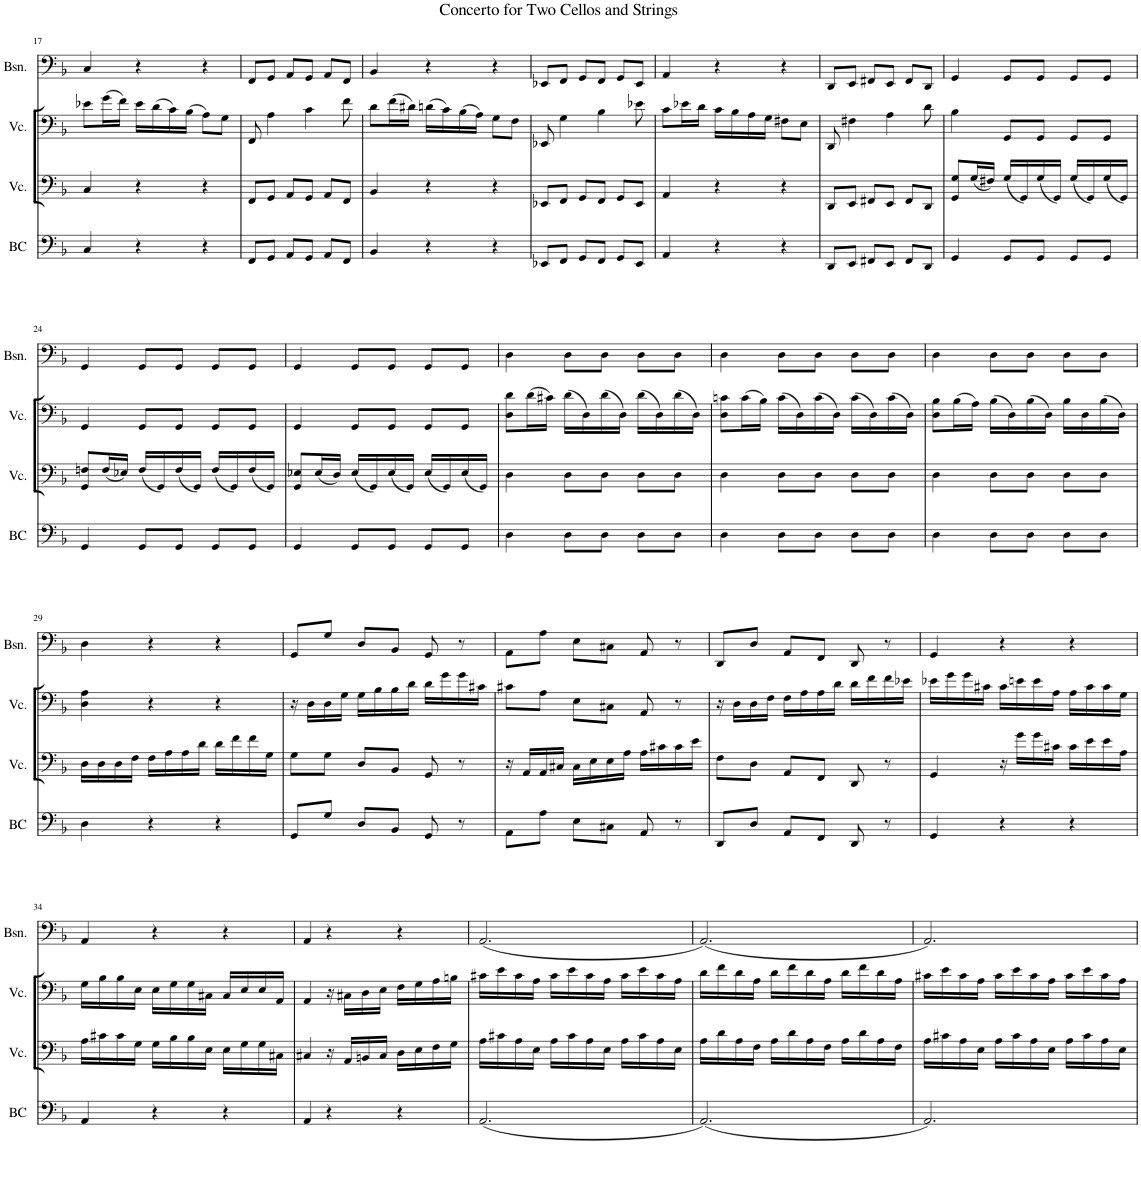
**kern	**kern	**kern	**kern	**kern	**kern	**kern
*part7	*part6	*part5	*part4	*part3	*part2	*part1
*staff7	*staff6	*staff5	*staff4	*staff3	*staff2	*staff1
*I"Basso Continuo	*I"Violoncello	*I"Violoncello	*I"Bassoon	*I"Clarinet in Bb	*I"Oboe	*I"Flute
*I'BC	*I'Vc.	*I'Vc.	*I'Bsn.	*I'Cl. in Bb	*I'Ob.	*I'Fl.
!!LO:PB:g=z
*clefF4	*clefF4	*clefF4	*clefF4	*clefG2	*clefG2	*clefG2
*	*	*	*	*Trd1c2	*	*
*k[b-]	*k[b-]	*k[b-]	*k[b-]	*k[f#]	*k[b-]	*k[b-]
*M3/4	*M3/4	*M3/4	*M3/4	*M3/4	*M3/4	*M3/4
=17	=17	=17	=17	=17	=17	=17
4C/	4C/	8e-X\L	4C/	2.r	2.r	2.r
.	.	(16g\L	.	.	.	.
.	.	16f\JJ)	.	.	.	.
4r	4r	16e-\LL	4r	.	.	.
.	.	(16d\	.	.	.	.
.	.	16c\)	.	.	.	.
.	.	(16B-\JJ	.	.	.	.
4r	4r	8A\L)	4r	.	.	.
.	.	8G\J	.	.	.	.
=18	=18	=18	=18	=18	=18	=18
8FF/L	8FF/L	8FF/	8FF/L	2.r	2.r	2.r
8GG/J	8GG/J	4A\	8GG/J	.	.	.
8AA/L	8AA/L	.	8AA/L	.	.	.
8GG/J	8GG/J	4c\	8GG/J	.	.	.
8AA/L	8AA/L	.	8AA/L	.	.	.
8FF/J	8FF/J	8f\	8FF/J	.	.	.
=19	=19	=19	=19	=19	=19	=19
4BB-/	4BB-/	8d\L	4BB-/	2.r	2.r	2.r
.	.	(16f\L	.	.	.	.
.	.	16d#X\JJ)	.	.	.	.
4r	4r	(16dn\LL	4r	.	.	.
.	.	16c\)	.	.	.	.
.	.	(16B-\	.	.	.	.
.	.	16A\JJ)	.	.	.	.
4r	4r	8G\L	4r	.	.	.
.	.	8F\J	.	.	.	.
=20	=20	=20	=20	=20	=20	=20
8EE-X/L	8EE-X/L	8EE-X/	8EE-X/L	2.r	2.r	2.r
8FF/J	8FF/J	4G\	8FF/J	.	.	.
8GG/L	8GG/L	.	8GG/L	.	.	.
8FF/J	8FF/J	4B-\	8FF/J	.	.	.
8GG/L	8GG/L	.	8GG/L	.	.	.
8EE-/J	8EE-/J	8e-X\	8EE-/J	.	.	.
=21	=21	=21	=21	=21	=21	=21
4AA/	4AA/	8c\L	4AA/	2.r	2.r	2.r
.	.	16e-X\L	.	.	.	.
.	.	16d\JJ	.	.	.	.
4r	4r	16c\LL	4r	.	.	.
.	.	16B-\	.	.	.	.
.	.	16A\	.	.	.	.
.	.	16G\JJ	.	.	.	.
4r	4r	8F#X\L	4r	.	.	.
.	.	8E\J	.	.	.	.
=22	=22	=22	=22	=22	=22	=22
8DD/L	8DD/L	8DD/	8DD/L	2.r	2.r	2.r
8EE/J	8EE/J	4F#X\	8EE/J	.	.	.
8FF#X/L	8FF#X/L	.	8FF#X/L	.	.	.
8EE/J	8EE/J	4A\	8EE/J	.	.	.
8FF#/L	8FF#/L	.	8FF#/L	.	.	.
8DD/J	8DD/J	8d\	8DD/J	.	.	.
=23	=23	=23	=23	=23	=23	=23
4GG/	8GG/ 8G/L	4B-\	4GG/	2.r	2.r	2.r
.	(16G/L	.	.	.	.	.
.	16F#X/JJ)	.	.	.	.	.
8GG/L	(16G/LL	8GG/L	8GG/L	.	.	.
.	16GG/)	.	.	.	.	.
8GG/J	(16G/	8GG/J	8GG/J	.	.	.
.	16GG/JJ)	.	.	.	.	.
8GG/L	(16G/LL	8GG/L	8GG/L	.	.	.
.	16GG/)	.	.	.	.	.
8GG/J	(16G/	8GG/J	8GG/J	.	.	.
.	16GG/JJ)	.	.	.	.	.
!!LO:LB:g=z
=24	=24	=24	=24	=24	=24	=24
4GG/	8GG/ 8Fn/L	4GG/	4GG/	2.r	2.r	2.r
.	(16F/L	.	.	.	.	.
.	16E-X/JJ)	.	.	.	.	.
8GG/L	(16F/LL	8GG/L	8GG/L	.	.	.
.	16GG/)	.	.	.	.	.
8GG/J	(16F/	8GG/J	8GG/J	.	.	.
.	16GG/JJ)	.	.	.	.	.
8GG/L	(16F/LL	8GG/L	8GG/L	.	.	.
.	16GG/)	.	.	.	.	.
8GG/J	(16F/	8GG/J	8GG/J	.	.	.
.	16GG/JJ)	.	.	.	.	.
=25	=25	=25	=25	=25	=25	=25
4GG/	8GG/ 8E-X/L	4GG/	4GG/	2.r	2.r	2.r
.	(16E-/L	.	.	.	.	.
.	16D/JJ)	.	.	.	.	.
8GG/L	(16E-/LL	8GG/L	8GG/L	.	.	.
.	16GG/)	.	.	.	.	.
8GG/J	(16E-/	8GG/J	8GG/J	.	.	.
.	16GG/JJ)	.	.	.	.	.
8GG/L	(16E-/LL	8GG/L	8GG/L	.	.	.
.	16GG/)	.	.	.	.	.
8GG/J	(16E-/	8GG/J	8GG/J	.	.	.
.	16GG/JJ)	.	.	.	.	.
=26	=26	=26	=26	=26	=26	=26
4D\	4D\	8D\ 8d\L	4D\	2.r	2.r	2.r
.	.	(16d\L	.	.	.	.
.	.	16c#X\JJ)	.	.	.	.
8D\L	8D\L	(16d\LL	8D\L	.	.	.
.	.	16D\)	.	.	.	.
8D\J	8D\J	(16d\	8D\J	.	.	.
.	.	16D\JJ)	.	.	.	.
8D\L	8D\L	(16d\LL	8D\L	.	.	.
.	.	16D\)	.	.	.	.
8D\J	8D\J	(16d\	8D\J	.	.	.
.	.	16D\JJ)	.	.	.	.
=27	=27	=27	=27	=27	=27	=27
4D\	4D\	8D\ 8cn\L	4D\	2.r	2.r	2.r
.	.	(16c\L	.	.	.	.
.	.	16B-\JJ)	.	.	.	.
8D\L	8D\L	(16c\LL	8D\L	.	.	.
.	.	16D\)	.	.	.	.
8D\J	8D\J	(16c\	8D\J	.	.	.
.	.	16D\JJ)	.	.	.	.
8D\L	8D\L	(16c\LL	8D\L	.	.	.
.	.	16D\)	.	.	.	.
8D\J	8D\J	(16c\	8D\J	.	.	.
.	.	16D\JJ)	.	.	.	.
=28	=28	=28	=28	=28	=28	=28
4D\	4D\	8D\ 8B-\L	4D\	2.r	2.r	2.r
.	.	(16B-\L	.	.	.	.
.	.	16A\JJ)	.	.	.	.
8D\L	8D\L	(16B-\LL	8D\L	.	.	.
.	.	16D\)	.	.	.	.
8D\J	8D\J	(16B-\	8D\J	.	.	.
.	.	16D\JJ)	.	.	.	.
8D\L	8D\L	16B-\LL	8D\L	.	.	.
.	.	16D\	.	.	.	.
8D\J	8D\J	(16B-\	8D\J	.	.	.
.	.	16D\JJ)	.	.	.	.
!!LO:LB:g=z
=29	=29	=29	=29	=29	=29	=29
4D\	16D\LL	4D\ 4A\	4D\	2.r	2.r	2.r
.	16D\	.	.	.	.	.
.	16D\	.	.	.	.	.
.	16F\JJ	.	.	.	.	.
4r	16F\LL	4r	4r	.	.	.
.	16A\	.	.	.	.	.
.	16A\	.	.	.	.	.
.	16d\JJ	.	.	.	.	.
4r	16d\LL	4r	4r	.	.	.
.	16f\	.	.	.	.	.
.	16f\	.	.	.	.	.
.	16G\JJ	.	.	.	.	.
=30	=30	=30	=30	=30	=30	=30
8GG/L	8G\L	16r	8GG/L	2.r	2.r	2.r
.	.	16D\LL	.	.	.	.
8G/J	8G\J	16D\	8G/J	.	.	.
.	.	16G\JJ	.	.	.	.
8D/L	8D/L	16G\LL	8D/L	.	.	.
.	.	16B-\	.	.	.	.
8BB-/J	8BB-/J	16B-\	8BB-/J	.	.	.
.	.	16d\JJ	.	.	.	.
8GG/	8GG/	16d\LL	8GG/	.	.	.
.	.	16g\	.	.	.	.
8r	8r	16g\	8r	.	.	.
.	.	16c#X\JJ	.	.	.	.
=31	=31	=31	=31	=31	=31	=31
8AA\L	16r	8c#X\L	8AA\L	2.r	2.r	2.r
.	16AA/LL	.	.	.	.	.
8A\J	16AA/	8A\J	8A\J	.	.	.
.	16C#X/JJ	.	.	.	.	.
8E\L	16C#\LL	8E\L	8E\L	.	.	.
.	16E\	.	.	.	.	.
8C#X\J	16E\	8C#X\J	8C#X\J	.	.	.
.	16A\JJ	.	.	.	.	.
8AA/	16A\LL	8AA/	8AA/	.	.	.
.	16c#X\	.	.	.	.	.
8r	16c#\	8r	8r	.	.	.
.	16e\JJ	.	.	.	.	.
=32	=32	=32	=32	=32	=32	=32
8DD/L	8F\L	16r	8DD/L	2.r	2.r	2.r
.	.	16D\LL	.	.	.	.
8D/J	8D\J	16D\	8D/J	.	.	.
.	.	16F\JJ	.	.	.	.
8AA/L	8AA/L	16F\LL	8AA/L	.	.	.
.	.	16A\	.	.	.	.
8FF/J	8FF/J	16A\	8FF/J	.	.	.
.	.	16d\JJ	.	.	.	.
8DD/	8DD/	16d\LL	8DD/	.	.	.
.	.	16f\	.	.	.	.
8r	8r	16f\	8r	.	.	.
.	.	16e-X\JJ	.	.	.	.
=33	=33	=33	=33	=33	=33	=33
4GG/	4GG/	16e-X\LL	4GG/	2.r	2.r	2.r
.	.	16g\	.	.	.	.
.	.	16g\	.	.	.	.
.	.	16c#X\JJ	.	.	.	.
4r	16r	16c#\LL	4r	.	.	.
.	16g\LL	16en\	.	.	.	.
.	16g\	16e\	.	.	.	.
.	16c#X\JJ	16A\JJ	.	.	.	.
4r	16c#\LL	16A\LL	4r	.	.	.
.	16e\	16c#\	.	.	.	.
.	16e\	16c#\	.	.	.	.
.	16A\JJ	16G\JJ	.	.	.	.
!!LO:LB:g=z
=34	=34	=34	=34	=34	=34	=34
4AA/	16A\LL	16G\LL	4AA/	2.r	2.r	2.r
.	16c#X\	16B-\	.	.	.	.
.	16c#\	16B-\	.	.	.	.
.	16G\JJ	16E\JJ	.	.	.	.
4r	16G\LL	16E\LL	4r	.	.	.
.	16B-\	16G\	.	.	.	.
.	16B-\	16G\	.	.	.	.
.	16E\JJ	16C#X\JJ	.	.	.	.
4r	16E\LL	16C#/LL	4r	.	.	.
.	16G\	16E/	.	.	.	.
.	16G\	16E/	.	.	.	.
.	16C#X\JJ	16AA/JJ	.	.	.	.
=35	=35	=35	=35	=35	=35	=35
4AA/	4C#X/	4AA/	4AA/	2.r	2.r	2.r
4r	16r	16r	4r	.	.	.
.	16AA/LL	16C#X\LL	.	.	.	.
.	16BBn/	16D\	.	.	.	.
.	16C#/JJ	16E\JJ	.	.	.	.
4r	16D\LL	16F\LL	4r	.	.	.
.	16E\	16G\	.	.	.	.
.	16F\	16A\	.	.	.	.
.	16G\JJ	16Bn\JJ	.	.	.	.
=36	=36	=36	=36	=36	=36	=36
(2.AA/	16A\LL	16c#X\LL	(2.AA/	2.r	2.r	2.r
.	16c#X\	16e\	.	.	.	.
.	16A\	16c#\	.	.	.	.
.	16E\JJ	16A\JJ	.	.	.	.
.	16A\LL	16c#\LL	.	.	.	.
.	16c#\	16e\	.	.	.	.
.	16A\	16c#\	.	.	.	.
.	16E\JJ	16A\JJ	.	.	.	.
.	16A\LL	16c#\LL	.	.	.	.
.	16c#\	16e\	.	.	.	.
.	16A\	16c#\	.	.	.	.
.	16E\JJ	16A\JJ	.	.	.	.
=37	=37	=37	=37	=37	=37	=37
(2.AA/)	16A\LL	16d\LL	(2.AA/)	2.r	2.r	2.r
.	16d\	16f\	.	.	.	.
.	16A\	16d\	.	.	.	.
.	16F\JJ	16A\JJ	.	.	.	.
.	16A\LL	16d\LL	.	.	.	.
.	16d\	16f\	.	.	.	.
.	16A\	16d\	.	.	.	.
.	16F\JJ	16A\JJ	.	.	.	.
.	16A\LL	16d\LL	.	.	.	.
.	16d\	16f\	.	.	.	.
.	16A\	16d\	.	.	.	.
.	16F\JJ	16A\JJ	.	.	.	.
=38	=38	=38	=38	=38	=38	=38
2.AA/)	16A\LL	16c#X\LL	2.AA/)	2.r	2.r	2.r
.	16c#X\	16e\	.	.	.	.
.	16A\	16c#\	.	.	.	.
.	16E\JJ	16A\JJ	.	.	.	.
.	16A\LL	16c#\LL	.	.	.	.
.	16c#\	16e\	.	.	.	.
.	16A\	16c#\	.	.	.	.
.	16E\JJ	16A\JJ	.	.	.	.
.	16A\LL	16c#\LL	.	.	.	.
.	16c#\	16e\	.	.	.	.
.	16A\	16c#\	.	.	.	.
.	16E\JJ	16A\JJ	.	.	.	.
=	=	=	=	=	=	=
*-	*-	*-	*-	*-	*-	*-
